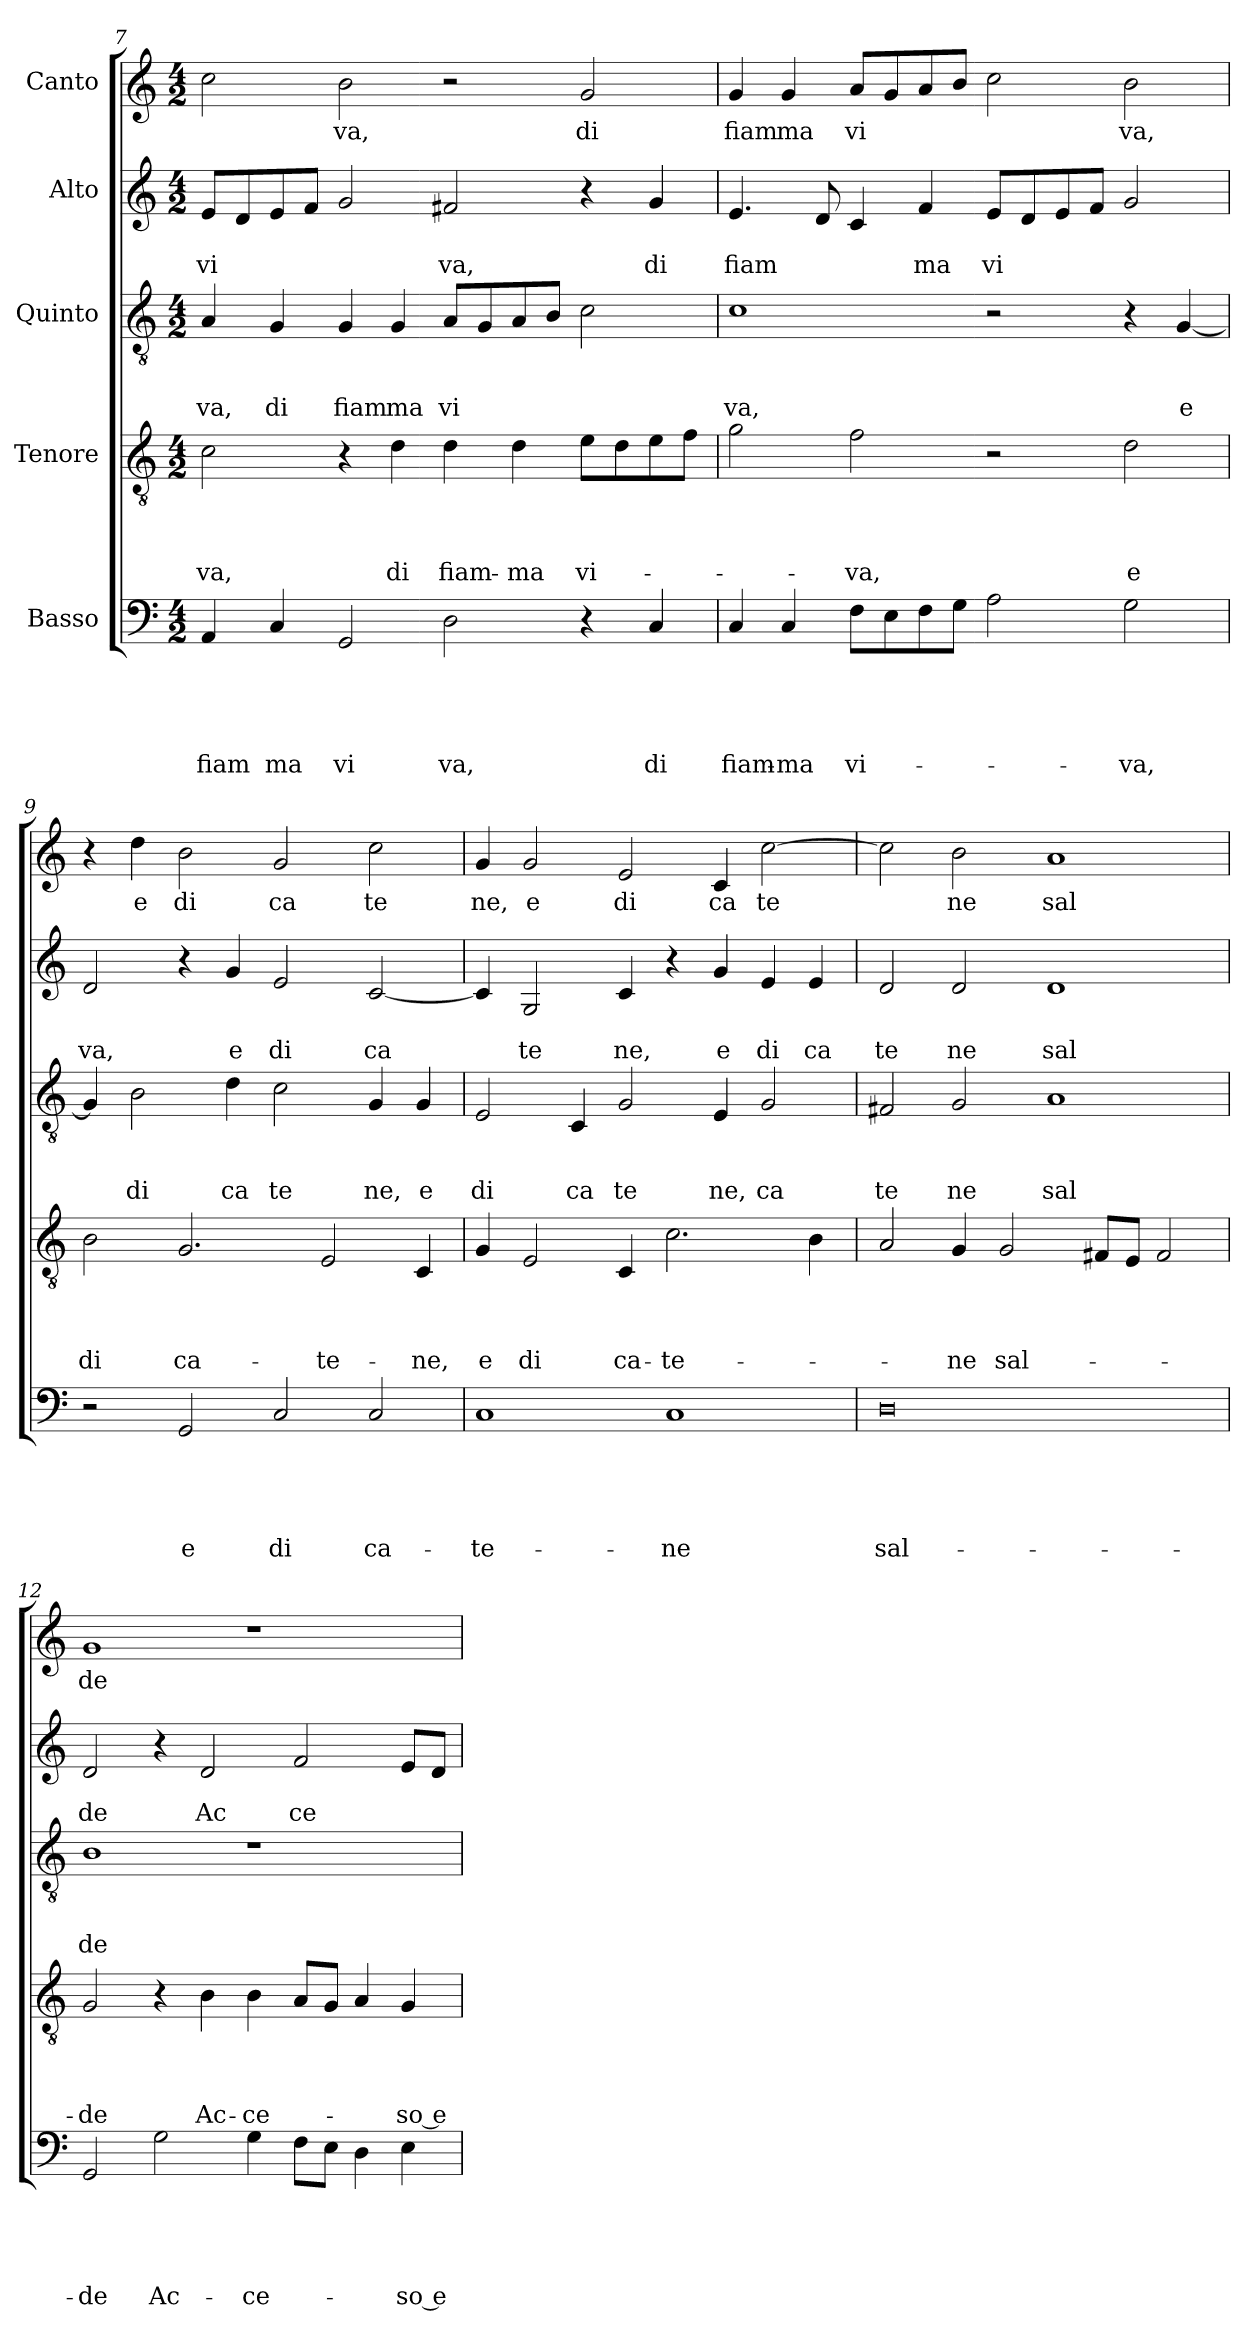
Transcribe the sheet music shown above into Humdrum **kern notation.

**kern	**text	**text	**text	**text	**text	**kern	**text	**text	**text	**text	**kern	**text	**text	**text	**kern	**text	**text	**kern	**text
*part5	*part5	*part5	*part5	*part5	*part5	*part4	*part4	*part4	*part4	*part4	*part3	*part3	*part3	*part3	*part2	*part2	*part2	*part1	*part1
*staff5	*staff5	*staff5	*staff5	*staff5	*staff5	*staff4	*staff4	*staff4	*staff4	*staff4	*staff3	*staff3	*staff3	*staff3	*staff2	*staff2	*staff2	*staff1	*staff1
*I"Basso	*	*	*	*	*	*I"Tenore	*	*	*	*	*I"Quinto	*	*	*	*I"Alto	*	*	*I"Canto	*
*clefF4	*	*	*	*	*	*clefGv2	*	*	*	*	*clefGv2	*	*	*	*clefG2	*	*	*clefG2	*
*k[]	*	*	*	*	*	*k[]	*	*	*	*	*k[]	*	*	*	*k[]	*	*	*k[]	*
*C:	*	*	*	*	*	*C:	*	*	*	*	*C:	*	*	*	*C:	*	*	*C:	*
*M4/2	*	*	*	*	*	*M4/2	*	*	*	*	*M4/2	*	*	*	*M4/2	*	*	*M4/2	*
=7	=7	=7	=7	=7	=7	=7	=7	=7	=7	=7	=7	=7	=7	=7	=7	=7	=7	=7	=7
!	!	!	!	!	!LO:LY:b	!	!	!	!	!LO:LY:b	!	!	!	!LO:LY:b	!	!	!LO:LY:b	!	!
4AA/	.	.	.	.	fiam	2c\	.	.	.	-va,	4A/	.	.	va,	8e/L	.	vi	2cc\	.
.	.	.	.	.	.	.	.	.	.	.	.	.	.	.	8d/	.	.	.	.
!	!	!	!	!	!LO:LY:b	!	!	!	!	!	!	!	!	!LO:LY:b	!	!	!	!	!
4C/	.	.	.	.	ma	.	.	.	.	.	4G/	.	.	di	8e/	.	.	.	.
.	.	.	.	.	.	.	.	.	.	.	.	.	.	.	8f/J	.	.	.	.
!	!	!	!	!	!LO:LY:b	!	!	!	!	!	!	!	!	!LO:LY:b	!	!	!	!	!LO:LY:b
2GG/	.	.	.	.	vi	4r	.	.	.	.	4G/	.	.	fiam	2g/	.	.	2b\	-va,
!	!	!	!	!	!	!	!	!	!	!LO:LY:b	!	!	!	!LO:LY:b	!	!	!	!	!
.	.	.	.	.	.	4d\	.	.	.	di	4G/	.	.	ma	.	.	.	.	.
!	!	!	!	!	!LO:LY:b	!	!	!	!	!LO:LY:b	!	!	!	!LO:LY:b	!	!	!LO:LY:b	!	!
2D\	.	.	.	.	va,	4d\	.	.	.	fiam-	8A/L	.	.	vi	2f#X/	.	va,	2r	.
.	.	.	.	.	.	.	.	.	.	.	8G/	.	.	.	.	.	.	.	.
!	!	!	!	!	!	!	!	!	!	!LO:LY:b	!	!	!	!	!	!	!	!	!
.	.	.	.	.	.	4d\	.	.	.	-ma	8A/	.	.	.	.	.	.	.	.
.	.	.	.	.	.	.	.	.	.	.	8B/J	.	.	.	.	.	.	.	.
!	!	!	!	!	!	!	!	!	!	!LO:LY:b	!	!	!	!	!	!	!	!	!LO:LY:b
4r	.	.	.	.	.	8e\L	.	.	.	vi-	2c\	.	.	.	4r	.	.	2g/	di
.	.	.	.	.	.	8d\	.	.	.	.	.	.	.	.	.	.	.	.	.
!	!	!	!	!	!LO:LY:b	!	!	!	!	!	!	!	!	!	!	!	!LO:LY:b	!	!
4C/	.	.	.	.	di	8e\	.	.	.	.	.	.	.	.	4g/	.	di	.	.
.	.	.	.	.	.	8f\J	.	.	.	.	.	.	.	.	.	.	.	.	.
!!LO:LB:g=z
=8	=8	=8	=8	=8	=8	=8	=8	=8	=8	=8	=8	=8	=8	=8	=8	=8	=8	=8	=8
!	!	!	!	!	!LO:LY:b	!	!	!	!	!	!	!	!	!LO:LY:b	!	!	!LO:LY:b	!	!LO:LY:b
4C/	.	.	.	.	fiam-	2g\	.	.	.	.	1c	.	.	va,	4.e/	.	fiam	4g/	fiam
!	!	!	!	!	!LO:LY:b	!	!	!	!	!	!	!	!	!	!	!	!	!	!LO:LY:b
4C/	.	.	.	.	-ma	.	.	.	.	.	.	.	.	.	.	.	.	4g/	ma
.	.	.	.	.	.	.	.	.	.	.	.	.	.	.	8d/	.	.	.	.
!	!	!	!	!	!LO:LY:b	!	!	!	!	!LO:LY:b	!	!	!	!	!	!	!	!	!LO:LY:b
8F\L	.	.	.	.	vi-	2f\	.	.	.	-va,	.	.	.	.	4c/	.	.	8a/L	vi
8E\	.	.	.	.	.	.	.	.	.	.	.	.	.	.	.	.	.	8g/	.
!	!	!	!	!	!	!	!	!	!	!	!	!	!	!	!	!	!LO:LY:b	!	!
8F\	.	.	.	.	.	.	.	.	.	.	.	.	.	.	4f/	.	ma	8a/	.
8G\J	.	.	.	.	.	.	.	.	.	.	.	.	.	.	.	.	.	8b/J	.
!	!	!	!	!	!	!	!	!	!	!	!	!	!	!	!	!	!LO:LY:b	!	!
2A\	.	.	.	.	.	2r	.	.	.	.	2r	.	.	.	8e/L	.	vi	2cc\	.
.	.	.	.	.	.	.	.	.	.	.	.	.	.	.	8d/	.	.	.	.
.	.	.	.	.	.	.	.	.	.	.	.	.	.	.	8e/	.	.	.	.
.	.	.	.	.	.	.	.	.	.	.	.	.	.	.	8f/J	.	.	.	.
!	!	!	!	!	!LO:LY:b	!	!	!	!	!LO:LY:b	!	!	!	!	!	!	!	!	!LO:LY:b
2G\	.	.	.	.	-va,	2d\	.	.	.	e	4r	.	.	.	2g/	.	.	2b\	va,
!	!	!	!	!	!	!	!	!	!	!	!	!	!	!LO:LY:b	!	!	!	!	!
.	.	.	.	.	.	.	.	.	.	.	[<4G/	.	.	e	.	.	.	.	.
=9	=9	=9	=9	=9	=9	=9	=9	=9	=9	=9	=9	=9	=9	=9	=9	=9	=9	=9	=9
!	!	!	!	!	!	!	!	!	!	!LO:LY:b	!	!	!	!	!	!	!LO:LY:b	!	!
2r	.	.	.	.	.	2B\	.	.	.	di	4G/]	.	.	.	2d/	.	va,	4r	.
!	!	!	!	!	!	!	!	!	!	!	!	!	!	!LO:LY:b	!	!	!	!	!LO:LY:b
.	.	.	.	.	.	.	.	.	.	.	2B\	.	.	di	.	.	.	4dd\	e
!	!	!	!	!	!LO:LY:b	!	!	!	!	!LO:LY:b	!	!	!	!	!	!	!	!	!LO:LY:b
2GG/	.	.	.	.	e	2.G/	.	.	.	ca-	.	.	.	.	4r	.	.	2b\	di
!	!	!	!	!	!	!	!	!	!	!	!	!	!	!LO:LY:b	!	!	!LO:LY:b	!	!
.	.	.	.	.	.	.	.	.	.	.	4d\	.	.	ca	4g/	.	e	.	.
!	!	!	!	!	!LO:LY:b	!	!	!	!	!	!	!	!	!LO:LY:b	!	!	!LO:LY:b	!	!LO:LY:b
2C/	.	.	.	.	di	.	.	.	.	.	2c\	.	.	te	2e/	.	di	2g/	ca
!	!	!	!	!	!	!	!	!	!	!LO:LY:b	!	!	!	!	!	!	!	!	!
.	.	.	.	.	.	2E/	.	.	.	-te-	.	.	.	.	.	.	.	.	.
!	!	!	!	!	!LO:LY:b	!	!	!	!	!	!	!	!	!LO:LY:b	!	!	!LO:LY:b	!	!LO:LY:b
2C/	.	.	.	.	ca-	.	.	.	.	.	4G/	.	.	ne,	[<2c/	.	ca	2cc\	te
!	!	!	!	!	!	!	!	!	!	!LO:LY:b	!	!	!	!LO:LY:b	!	!	!	!	!
.	.	.	.	.	.	4C/	.	.	.	-ne,	4G/	.	.	e	.	.	.	.	.
=10	=10	=10	=10	=10	=10	=10	=10	=10	=10	=10	=10	=10	=10	=10	=10	=10	=10	=10	=10
!	!	!	!	!	!LO:LY:b	!	!	!	!	!LO:LY:b	!	!	!	!LO:LY:b	!	!	!	!	!LO:LY:b
1C	.	.	.	.	-te-	4G/	.	.	.	e	2E/	.	.	di	4c/]	.	.	4g/	ne,
!	!	!	!	!	!	!	!	!	!	!LO:LY:b	!	!	!	!	!	!	!LO:LY:b	!	!LO:LY:b
.	.	.	.	.	.	2E/	.	.	.	di	.	.	.	.	2G/	.	te	2g/	e
!	!	!	!	!	!	!	!	!	!	!	!	!	!	!LO:LY:b	!	!	!	!	!
.	.	.	.	.	.	.	.	.	.	.	4C/	.	.	ca	.	.	.	.	.
!	!	!	!	!	!	!	!	!	!	!LO:LY:b	!	!	!	!LO:LY:b	!	!	!LO:LY:b	!	!LO:LY:b
.	.	.	.	.	.	4C/	.	.	.	ca-	2G/	.	.	te	4c/	.	ne,	2e/	di
!	!	!	!	!	!LO:LY:b	!	!	!	!	!LO:LY:b	!	!	!	!	!	!	!	!	!
1C	.	.	.	.	-ne	2.c\	.	.	.	-te-	.	.	.	.	4r	.	.	.	.
!	!	!	!	!	!	!	!	!	!	!	!	!	!	!LO:LY:b	!	!	!LO:LY:b	!	!LO:LY:b
.	.	.	.	.	.	.	.	.	.	.	4E/	.	.	ne,	4g/	.	e	4c/	ca
!	!	!	!	!	!	!	!	!	!	!	!	!	!	!LO:LY:b	!	!	!LO:LY:b	!	!LO:LY:b
.	.	.	.	.	.	.	.	.	.	.	2G/	.	.	ca	4e/	.	di	[>2cc\	te
!	!	!	!	!	!	!	!	!	!	!	!	!	!	!	!	!	!LO:LY:b	!	!
.	.	.	.	.	.	4B\	.	.	.	.	.	.	.	.	4e/	.	ca	.	.
=11	=11	=11	=11	=11	=11	=11	=11	=11	=11	=11	=11	=11	=11	=11	=11	=11	=11	=11	=11
!	!	!	!	!	!LO:LY:b	!	!	!	!	!	!	!	!	!LO:LY:b	!	!	!LO:LY:b	!	!
0D	.	.	.	.	sal-	2A/	.	.	.	.	2F#X/	.	.	te	2d/	.	te	2cc\]	.
!	!	!	!	!	!	!	!	!	!	!LO:LY:b	!	!	!	!LO:LY:b	!	!	!LO:LY:b	!	!LO:LY:b
.	.	.	.	.	.	4G/	.	.	.	-ne	2G/	.	.	ne	2d/	.	ne	2b\	ne
!	!	!	!	!	!	!	!	!	!	!LO:LY:b	!	!	!	!	!	!	!	!	!
.	.	.	.	.	.	2G/	.	.	.	sal-	.	.	.	.	.	.	.	.	.
!	!	!	!	!	!	!	!	!	!	!	!	!	!	!LO:LY:b	!	!	!LO:LY:b	!	!LO:LY:b
.	.	.	.	.	.	.	.	.	.	.	1A	.	.	sal	1d	.	sal	1a	sal
.	.	.	.	.	.	8F#X/L	.	.	.	.	.	.	.	.	.	.	.	.	.
.	.	.	.	.	.	8E/J	.	.	.	.	.	.	.	.	.	.	.	.	.
.	.	.	.	.	.	2F#/	.	.	.	.	.	.	.	.	.	.	.	.	.
=12	=12	=12	=12	=12	=12	=12	=12	=12	=12	=12	=12	=12	=12	=12	=12	=12	=12	=12	=12
!	!	!	!	!	!LO:LY:b	!	!	!	!	!LO:LY:b	!	!	!	!LO:LY:b	!	!	!LO:LY:b	!	!LO:LY:b
2GG/	.	.	.	.	-de	2G/	.	.	.	-de	1B	.	.	de	2d/	.	de	1g	de
!	!	!	!	!	!LO:LY:b	!	!	!	!	!	!	!	!	!	!	!	!	!	!
2G\	.	.	.	.	Ac-	4r	.	.	.	.	.	.	.	.	4r	.	.	.	.
!	!	!	!	!	!	!	!	!	!	!LO:LY:b	!	!	!	!	!	!	!LO:LY:b	!	!
.	.	.	.	.	.	4B\	.	.	.	Ac-	.	.	.	.	2d/	.	Ac	.	.
!	!	!	!	!	!LO:LY:b	!	!	!	!	!LO:LY:b	!	!	!	!	!	!	!	!	!
4G\	.	.	.	.	-ce-	4B\	.	.	.	-ce-	1r	.	.	.	.	.	.	1r	.
!	!	!	!	!	!	!	!	!	!	!	!	!	!	!	!	!	!LO:LY:b	!	!
8F\L	.	.	.	.	.	8A/L	.	.	.	.	.	.	.	.	2f/	.	ce	.	.
8E\J	.	.	.	.	.	8G/J	.	.	.	.	.	.	.	.	.	.	.	.	.
4D\	.	.	.	.	.	4A/	.	.	.	.	.	.	.	.	.	.	.	.	.
!	!	!	!	!	!LO:LY:b:rj	!	!	!	!	!LO:LY:b:rj	!	!	!	!	!	!	!	!	!
4E\	.	.	.	.	-so e	4G/	.	.	.	-so e	.	.	.	.	8e/L	.	.	.	.
.	.	.	.	.	.	.	.	.	.	.	.	.	.	.	8d/J	.	.	.	.
=	=	=	=	=	=	=	=	=	=	=	=	=	=	=	=	=	=	=	=
*-	*-	*-	*-	*-	*-	*-	*-	*-	*-	*-	*-	*-	*-	*-	*-	*-	*-	*-	*-
